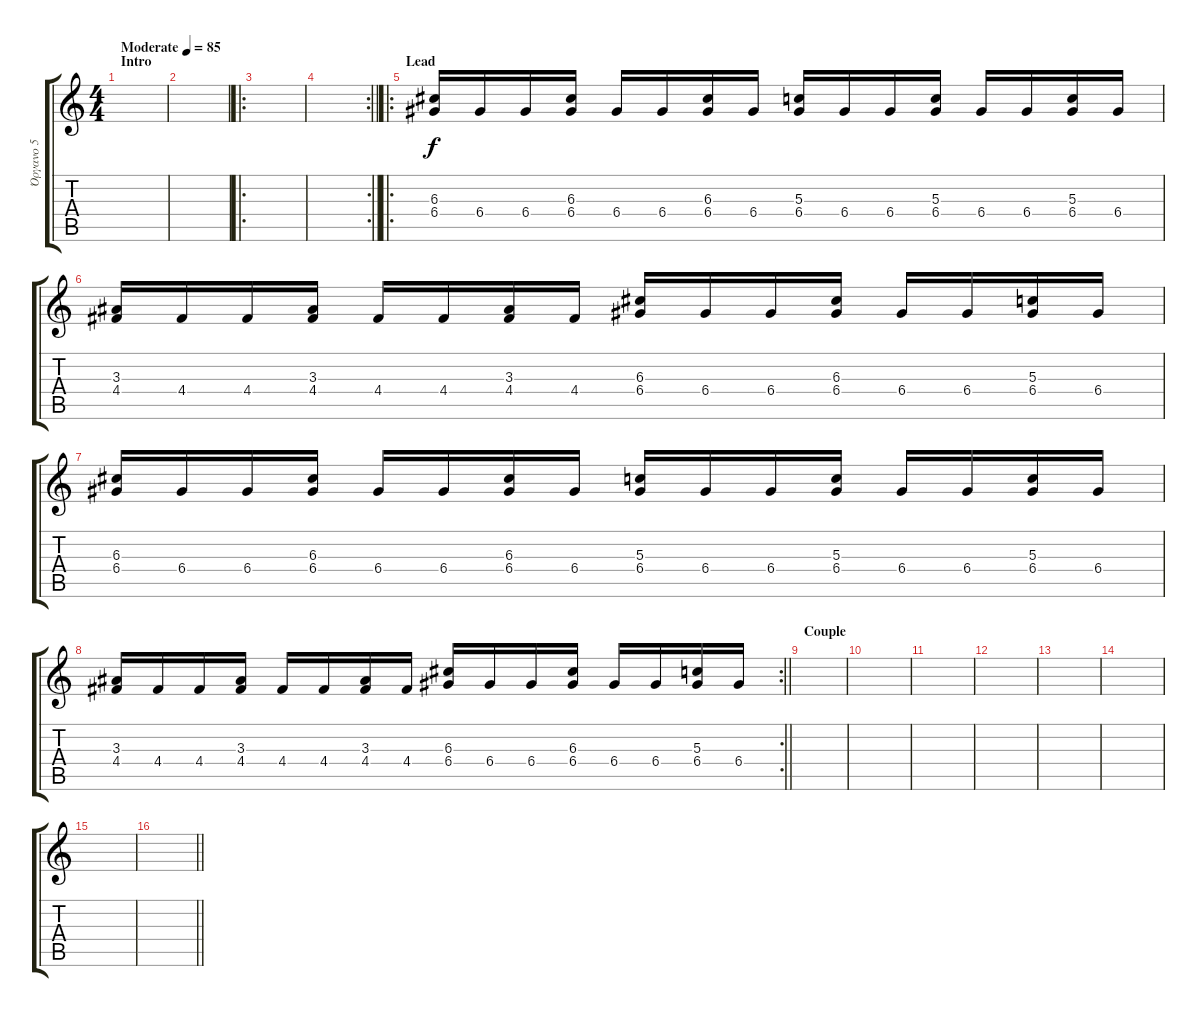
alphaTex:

\track ("Όργανο 5" "Όργανο 5") {instrument overdrivenguitar}
\staff {score tabs}
\tuning (E4 B3 G3 D3 A2 E2) {hide}
\ts (4 4)
\section ("" "Intro")
\tempo (85 "Moderate")
\clef g2
\ks c
|
|
\ro
|
\rc 2
\barLineRight lightlight
|
\ro
\section ("" "Lead")
(6.3 6.4).16 6.4.16 6.4.16 (6.3 6.4).16 6.4.16 6.4.16 (6.3 6.4).16 6.4.16 (5.3 6.4).16 6.4.16 6.4.16 (5.3 6.4).16 6.4.16 6.4.16 (5.3 6.4).16 6.4.16 |
(3.3 4.4).16 4.4.16 4.4.16 (3.3 4.4).16 4.4.16 4.4.16 (3.3 4.4).16 4.4.16 (6.3 6.4).16 6.4.16 6.4.16 (6.3 6.4).16 6.4.16 6.4.16 (5.3 6.4).16 6.4.16 |
(6.3 6.4).16 6.4.16 6.4.16 (6.3 6.4).16 6.4.16 6.4.16 (6.3 6.4).16 6.4.16 (5.3 6.4).16 6.4.16 6.4.16 (5.3 6.4).16 6.4.16 6.4.16 (5.3 6.4).16 6.4.16 |
\rc 2
\barLineRight lightlight
(3.3 4.4).16 4.4.16 4.4.16 (3.3 4.4).16 4.4.16 4.4.16 (3.3 4.4).16 4.4.16 (6.3 6.4).16 6.4.16 6.4.16 (6.3 6.4).16 6.4.16 6.4.16 (5.3 6.4).16 6.4.16 |
\section ("" "Couple")
|
|
|
|
|
|
|
\barLineRight lightlight
